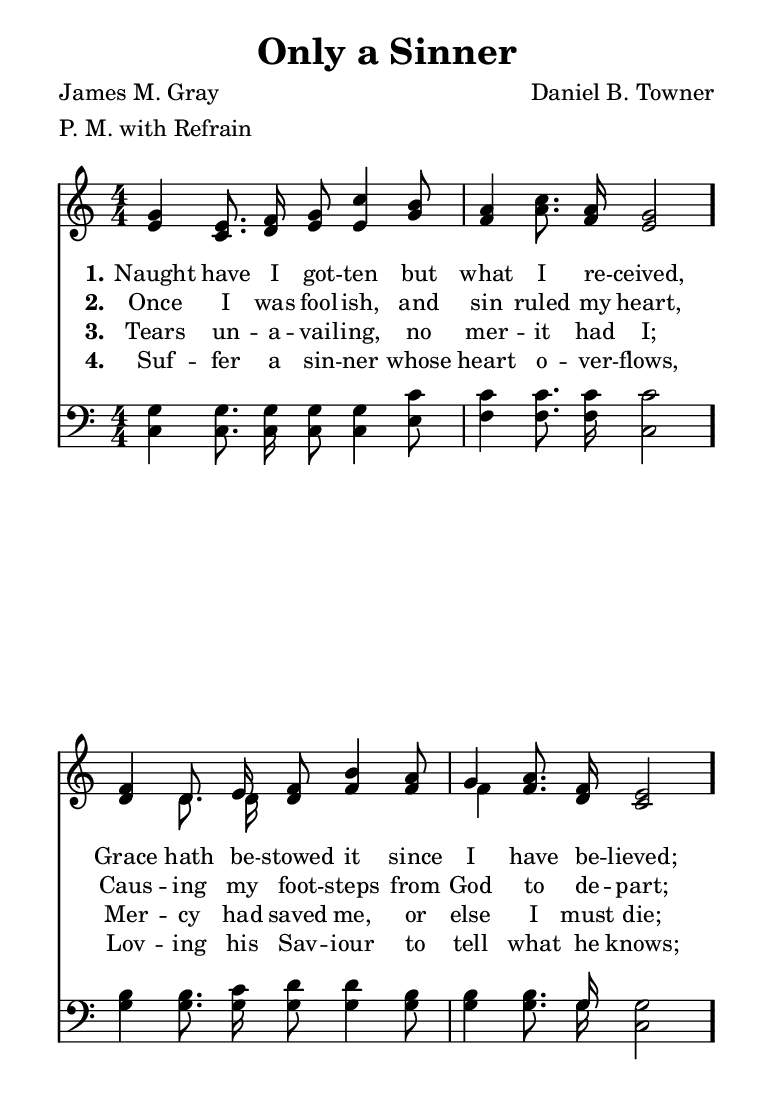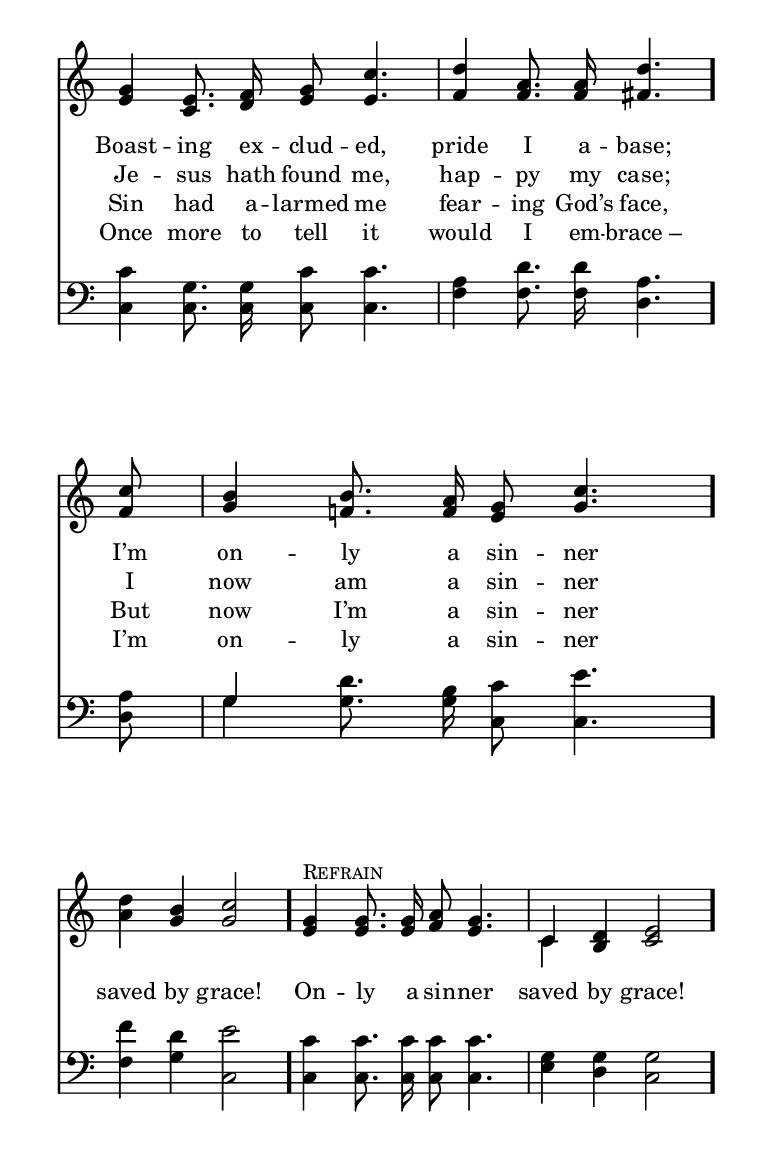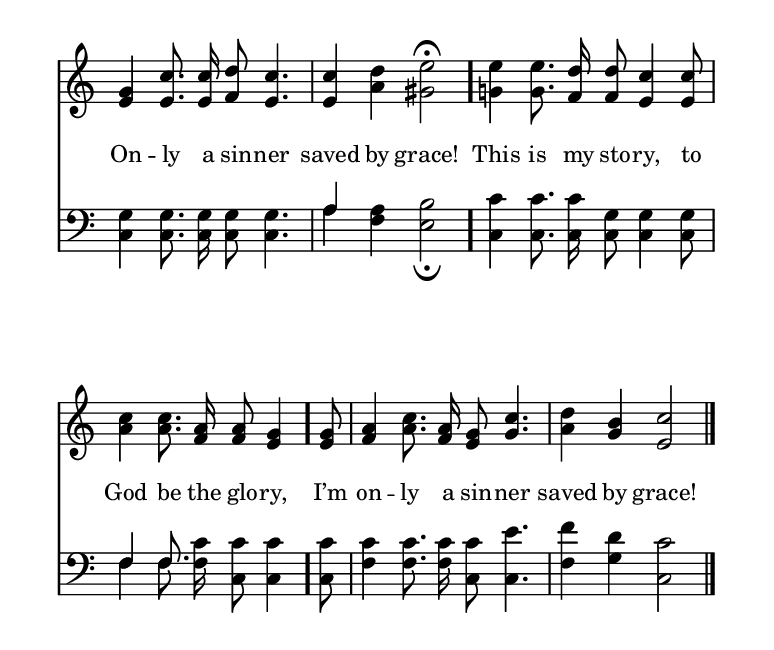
\include "common/global.ily"
\paper {
  \include "common/paper.ily"
}

\header{
  %gospel
  hymnnumber = "112"
  title = "Only a Sinner"
  tunename = "Only a Sinner" % see https://hymnary.org/tune/only_a_sinner_towner
  meter = "P. M. with Refrain"
  poet = "James M. Gray" % see https://hymnary.org/text/naught_have_i_gotten_but_what_i_received
  composer = "Daniel B. Towner" % see https://hymnary.org/tune/only_a_sinner_towner
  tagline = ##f
}

% for fermata in MIDI
ta = { \tempo 4=80 }
tb = { \tempo 4=40 }

patternAA = { \ta c4 c8. c16 c8 c4 c8 | c4 c8. c16 c2 }
patternAB = { \ta c4 c8. c16 c8 c4 c8 | c4 c8. c16 c8 c4 }

patternBA = { \ta c4 c8. c16 c8 c4. | c4 c8. c16 c4. }

patternCA = { \ta c8 | c4 c8. c16 c8 c4. | c4 c4 c2 }

patternDA = { \ta c4 c8. c16 c8 c4. | c4 c4 c2 }
patternDB = { \ta c4 c8. c16 c8 c4. | c4 c4 \tb c2 \ta }

global = {
  \include "common/overrides.ily"
  \override Staff.TimeSignature.style = #'numbered
  \time 4/4
  \override Score.MetronomeMark.transparent = ##t % hide all fermata changes too
  \ta
  \key c \major
  \autoBeamOff
}

notesSoprano = {
\global
\relative c'' {

  \changePitch \patternAA { g e f g c b | a c a g }
  \changePitch \patternAA { f d e f b a | g a f e }
  \changePitch \patternBA { g e f g c | d a a d }
  \changePitch \patternCA { c | b b a g c | d b c }

  << s^\markup { \small \caps "Refrain" }
  \changePitch \patternDA { g g g a g | c, d e } >>
  \changePitch \patternDB { g c c d c | c d e \fermata }
  \changePitch \patternAB { e e d d c c | c c a a g }
  \changePitch \patternCA { g | a c a g c | d b c }

  \bar "|."

}
}

notesAlto = {
\global
\relative e' {

  \changePitch \patternAA { e c d e e g | f a f e }
  \changePitch \patternAA { d d d d f f | f f d c }
  \changePitch \patternBA { e c d e e | f f f fis }
  \changePitch \patternCA { fis | g f! f e g | a g g }

  \changePitch \patternDA { e e e f e | c b c }
  \changePitch \patternDA { e e e f e | e a gis }
  \changePitch \patternAB { g! g f f e e | a a f f e }
  \changePitch \patternCA { e | f a f e g | a g e }

}
}

notesTenor = {
\global
\relative a {

  \changePitch \patternAA { g g g g g c | c c c c }
  \changePitch \patternAA { b b c d d b | b b g g }
  \changePitch \patternBA { c g g c c | a d d a }
  \changePitch \patternCA { a | g d' b c e | f d e }

  \changePitch \patternDA { c c c c c | g g g }
  \changePitch \patternDA { g g g g g | a a b }
  \changePitch \patternAB { c c c g g g | f f c' c c }
  \changePitch \patternCA { c | c c c c e | f d c }

}
}

notesBass = {
\global
\relative f {

  \changePitch \patternAA { c c c c c e | f f f c }
  \changePitch \patternAA { g' g g g g g | g g g c, }
  \changePitch \patternBA { c c c c c | f f f d }
  \changePitch \patternCA { d | g g g c, c | f g c, }

  \changePitch \patternDA { c c c c c | e d c }
  \changePitch \patternDA { c c c c c | a' f e_\fermata }
  \changePitch \patternAB { c c c c c c | f f f c c }
  \changePitch \patternCA { c | f f f c c | f g c, }

}
}

Refrain = \lyricmode {

On -- ly a sin -- ner saved by grace! \bar "."
On -- ly a sin -- ner saved by grace! \bar "."
This is my sto -- ry, to God be the glo -- ry, \bar "."
I’m on -- ly a sin -- ner saved by grace! \bar "."

}

wordsA = \lyricmode {
\set stanza = "1."

Naught have I got -- ten but what I re -- ceived, \bar "."
Grace hath be -- stowed it since I have be -- lieved; \bar "."
Boast -- ing ex -- clud -- ed, pride I a -- base; \bar "."
% explicit break is desired in eogsized and letter
I’m on -- ly a sin -- ner \break \bar "." %LYRICS saved by grace!

}

wordsB = \lyricmode {
\set stanza = "2."

Once I was fool -- ish, and sin ruled my heart,
Caus -- ing my foot -- steps from God to de -- part;
Je -- sus hath found me, hap -- py my case;
I now am a sin -- ner saved by grace! \bar "."

\Refrain

}

wordsC = \lyricmode {
\set stanza = "3."

Tears un -- a -- vail -- ing, no mer -- it had I;
Mer -- cy had saved me, or else I must die;
Sin had a -- larmed me fear -- ing God’s face,
But now I’m a sin -- ner %LYRICS saved by grace!

}

wordsD = \lyricmode {
\set stanza = "4."

Suf -- fer a sin -- ner whose heart o -- ver -- flows,
Lov -- ing his Sav -- iour to tell what he knows;
Once more to tell it would I em -- brace_–
I’m on -- ly a sin -- ner %LYRICS saved by grace!

}

\score {
  \context ChoirStaff <<
    \context Staff = upper <<
      \set Staff.autoBeaming = ##f
      \set ChoirStaff.systemStartDelimiter = #'SystemStartBar
      \set ChoirStaff.printPartCombineTexts = ##f
      \partcombine #'(2 . 11) \notesSoprano \notesAlto
      \context NullVoice = sopranos { \voiceOne << \notesSoprano >> }
      \context Lyrics = one   \lyricsto sopranos \wordsA
      \context Lyrics = two   \lyricsto sopranos \wordsB
      \context Lyrics = three \lyricsto sopranos \wordsC
      \context Lyrics = four  \lyricsto sopranos \wordsD
    >>
    \context Staff = men <<
      \set Staff.autoBeaming = ##f
      \clef bass
      \set ChoirStaff.printPartCombineTexts = ##f
      \partcombine #'(2 . 11) \notesTenor \notesBass
    >>
  >>
  \layout {
    \include "common/layout.ily"
  }
  #(cond ((ly:get-option 'eog-midi-permitted) #{ \midi{
    \include "common/midi.ily"
  } #}))
}

\version "2.19.49"  % necessary for upgrading to future LilyPond versions.

% vi:set et ts=2 sw=2 ai nocindent syntax=lilypond:
